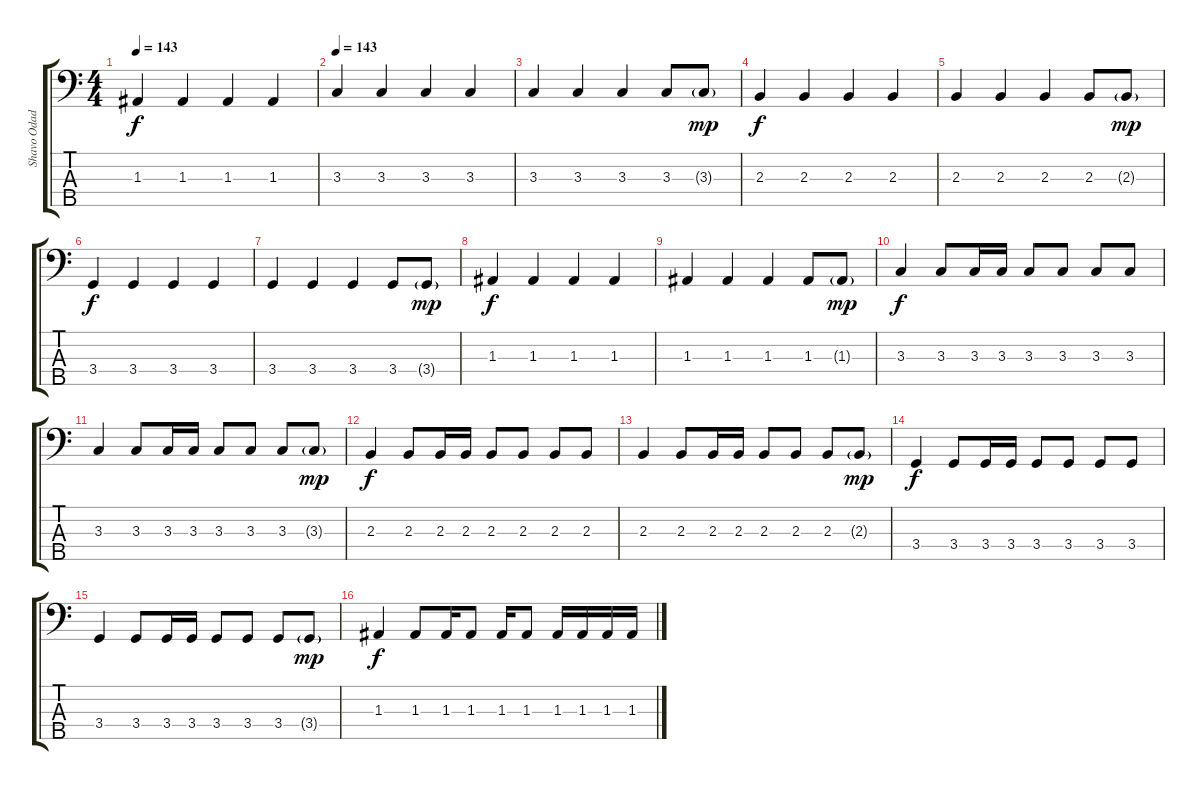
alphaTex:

\track ("Shavo Odadjian (Bass)" "Shavo Odad") {instrument electricbassfinger}
\staff {score tabs}
\tuning (G2 D2 A1 E1 B0) {hide}
\ts (4 4)
\tempo 143
\clef f4
\ks c
1.3.4{dy f} 1.3.4 1.3.4 1.3.4 |
\tempo 143
3.3.4 3.3.4 3.3.4 3.3.4 |
3.3.4 3.3.4 3.3.4 3.3.8 3.3{g}.8{dy mp} |
2.3.4{dy f} 2.3.4 2.3.4 2.3.4 |
2.3.4 2.3.4 2.3.4 2.3.8 2.3{g}.8{dy mp} |
3.4.4{dy f} 3.4.4 3.4.4 3.4.4 |
3.4.4 3.4.4 3.4.4 3.4.8 3.4{g}.8{dy mp} |
1.3.4{dy f} 1.3.4 1.3.4 1.3.4 |
1.3.4 1.3.4 1.3.4 1.3.8 1.3{g}.8{dy mp} |
3.3.4{dy f} 3.3.8 3.3.16 3.3.16 3.3.8 3.3.8 3.3.8 3.3.8 |
3.3.4 3.3.8 3.3.16 3.3.16 3.3.8 3.3.8 3.3.8 3.3{g}.8{dy mp} |
2.3.4{dy f} 2.3.8 2.3.16 2.3.16 2.3.8 2.3.8 2.3.8 2.3.8 |
2.3.4 2.3.8 2.3.16 2.3.16 2.3.8 2.3.8 2.3.8 2.3{g}.8{dy mp} |
3.4.4{dy f} 3.4.8 3.4.16 3.4.16 3.4.8 3.4.8 3.4.8 3.4.8 |
3.4.4 3.4.8 3.4.16 3.4.16 3.4.8 3.4.8 3.4.8 3.4{g}.8{dy mp} |
1.3.4{dy f} 1.3.8 1.3.16 1.3.8 1.3.16 1.3.8 1.3.16 1.3.16 1.3.16 1.3.16
